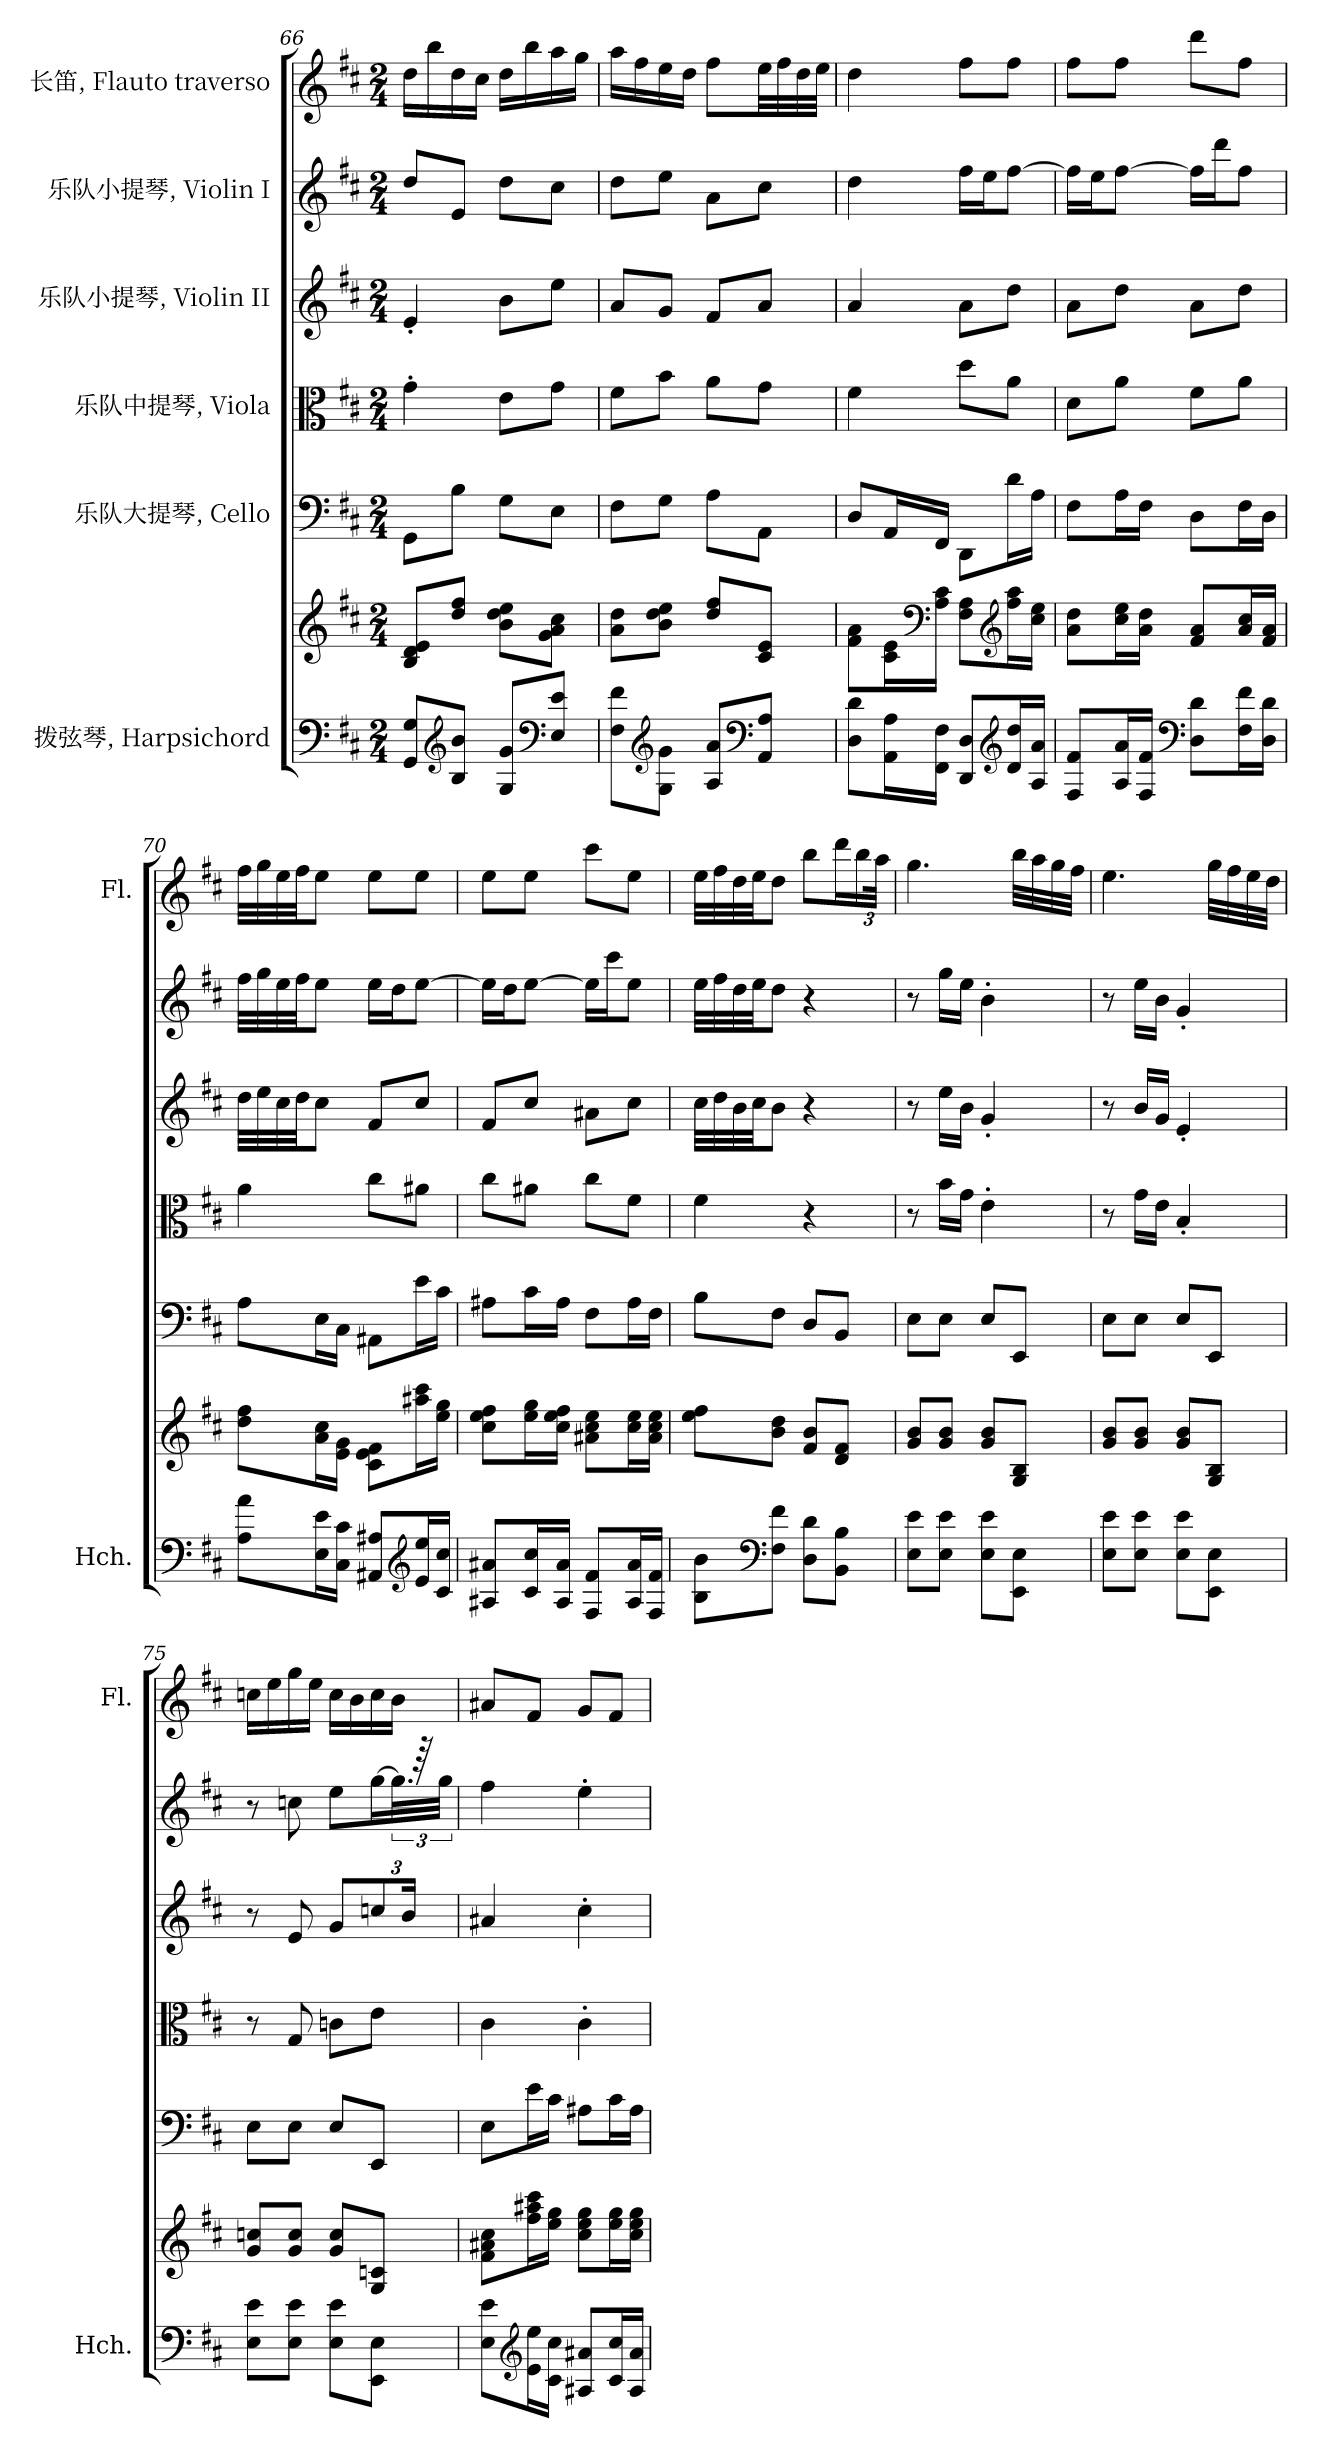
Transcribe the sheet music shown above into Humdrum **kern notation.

**kern	**kern	**kern	**kern	**kern	**kern	**kern
*part6	*part6	*part5	*part4	*part3	*part2	*part1
*staff7	*staff6	*staff5	*staff4	*staff3	*staff2	*staff1
*I"拨弦琴, Harpsichord	*	*I"乐队大提琴, Cello	*I"乐队中提琴, Viola	*I"乐队小提琴, Violin II	*I"乐队小提琴, Violin I	*I"长笛, Flauto traverso
*I'Hch.	*	*	*	*	*	*I'Fl.
!!LO:PB:g=z
*clefF4	*clefG2	*clefF4	*clefC3	*clefG2	*clefG2	*clefG2
*k[f#c#]	*k[f#c#]	*k[f#c#]	*k[f#c#]	*k[f#c#]	*k[f#c#]	*k[f#c#]
*M2/4	*M2/4	*M2/4	*M2/4	*M2/4	*M2/4	*M2/4
=66	=66	=66	=66	=66	=66	=66
8GG/ 8G/L	8B/ 8d/ 8e/L	8GG\L	4g'\	4e'/	8dd/L	16dd\LL
.	.	.	.	.	.	16bb\
*clefG2	*	*	*	*	*	*
8B/ 8b/J	8dd/ 8ff#/J	8B\J	.	.	8e/J	16dd\
.	.	.	.	.	.	16cc#\JJ
8G/ 8g/L	8b\ 8dd\ 8ee\L	8G\L	8e\L	8b\L	8dd\L	16dd\LL
.	.	.	.	.	.	16bb\
*clefF4	*	*	*	*	*	*
8E/ 8e/J	8g\ 8a\ 8cc#\J	8E\J	8g\J	8ee\J	8cc#\J	16aa\
.	.	.	.	.	.	16gg\JJ
=67	=67	=67	=67	=67	=67	=67
8F#\ 8f#\L	8a\ 8dd\L	8F#\L	8f#\L	8a/L	8dd\L	16aa\LL
.	.	.	.	.	.	16ff#\
*clefG2	*	*	*	*	*	*
8G\ 8g\J	8b\ 8dd\ 8ee\J	8G\J	8b\J	8g/J	8ee\J	16ee\
.	.	.	.	.	.	16dd\JJ
8A/ 8a/L	8dd/ 8ff#/L	8A\L	8a\L	8f#/L	8a\L	8ff#\L
*clefF4	*	*	*	*	*	*
8AA/ 8A/J	8c#/ 8e/J	8AA\J	8g\J	8a/J	8cc#\J	32ee\LL
.	.	.	.	.	.	32ff#\
.	.	.	.	.	.	32dd\
.	.	.	.	.	.	32ee\JJJ
=68	=68	=68	=68	=68	=68	=68
8D\ 8d\L	8f#\ 8a\L	8D/L	4f#\	4a/	4dd\	4dd\
16AA\ 16A\L	16c#\ 16e\L	16AA/L	.	.	.	.
*	*clefF4	*	*	*	*	*
16FF#\ 16F#\JJ	16A\ 16c#\JJ	16FF#/JJ	.	.	.	.
8DD/ 8D/L	8F#\ 8A\L	8DD\L	8dd\L	8a\L	16ff#\LL	8ff#\L
.	.	.	.	.	16ee\J	.
*clefG2	*clefG2	*	*	*	*	*
16d/ 16dd/L	16ff#\ 16aa\L	16d\L	8a\J	8dd\J	[8ff#\J	8ff#\J
16A/ 16a/JJ	16cc#\ 16ee\JJ	16A\JJ	.	.	.	.
!!LO:PB:g=z
=69	=69	=69	=69	=69	=69	=69
8F#/ 8f#/L	8a\ 8dd\L	8F#\L	8d\L	8a\L	16ff#\LL]	8ff#\L
.	.	.	.	.	16ee\J	.
16A/ 16a/L	16cc#\ 16ee\L	16A\L	8a\J	8dd\J	[8ff#\J	8ff#\J
16F#/ 16f#/JJ	16a\ 16dd\JJ	16F#\JJ	.	.	.	.
*clefF4	*	*	*	*	*	*
8D\ 8d\L	8f#/ 8a/L	8D\L	8f#\L	8a\L	16ff#\LL]	8ddd\L
.	.	.	.	.	16ddd\J	.
16F#\ 16f#\L	16a/ 16cc#/L	16F#\L	8a\J	8dd\J	8ff#\J	8ff#\J
16D\ 16d\JJ	16f#/ 16a/JJ	16D\JJ	.	.	.	.
=70	=70	=70	=70	=70	=70	=70
8A\ 8a\L	8dd\ 8ff#\L	8A\L	4a\	32dd\LLL	32ff#\LLL	32ff#\LLL
.	.	.	.	32ee\	32gg\	32gg\
.	.	.	.	32cc#\	32ee\	32ee\
.	.	.	.	32dd\JJ	32ff#\JJ	32ff#\JJ
16E\ 16e\L	16a\ 16cc#\L	16E\L	.	8cc#\J	8ee\J	8ee\J
16C#\ 16c#\JJ	16e\ 16g\JJ	16C#\JJ	.	.	.	.
8AA#X/ 8A#X/L	8c#\ 8e\ 8f#\L	8AA#X\L	8cc#\L	8f#/L	16ee\LL	8ee\L
.	.	.	.	.	16dd\J	.
*clefG2	*	*	*	*	*	*
16e/ 16ee/L	16aa#X\ 16ccc#\L	16e\L	8a#X\J	8cc#/J	[8ee\J	8ee\J
16c#/ 16cc#/JJ	16ee\ 16gg\JJ	16c#\JJ	.	.	.	.
=71	=71	=71	=71	=71	=71	=71
8A#X/ 8a#X/L	8cc#\ 8ee\ 8ff#\L	8A#X\L	8cc#\L	8f#/L	16ee\LL]	8ee\L
.	.	.	.	.	16dd\J	.
16c#/ 16cc#/L	16ee\ 16gg\L	16c#\L	8a#X\J	8cc#/J	[8ee\J	8ee\J
16A#/ 16a#/JJ	16cc#\ 16ee\ 16ff#\JJ	16A#\JJ	.	.	.	.
8F#/ 8f#/L	8a#X\ 8cc#\ 8ee\L	8F#\L	8cc#\L	8a#X\L	16ee\LL]	8ccc#\L
.	.	.	.	.	16ccc#\J	.
16A#/ 16a#/L	16cc#\ 16ee\L	16A#\L	8f#\J	8cc#\J	8ee\J	8ee\J
16F#/ 16f#/JJ	16a#\ 16cc#\ 16ee\JJ	16F#\JJ	.	.	.	.
!!LO:PB:g=z
=72	=72	=72	=72	=72	=72	=72
8B\ 8b\L	8ee\ 8ff#\L	8B\L	4f#\	32cc#\LLL	32ee\LLL	32ee\LLL
.	.	.	.	32dd\	32ff#\	32ff#\
.	.	.	.	32b\	32dd\	32dd\
.	.	.	.	32cc#\JJ	32ee\JJ	32ee\JJ
*clefF4	*	*	*	*	*	*
8F#\ 8f#\J	8b\ 8dd\J	8F#\J	.	8b\J	8dd\J	8dd\J
8D\ 8d\L	8f#/ 8b/L	8D/L	4r	4r	4r	8bb\L
8BB\ 8B\J	8d/ 8f#/J	8BB/J	.	.	.	16ddd\L
*	*	*	*	*	*	*Xbrackettup
.	.	.	.	.	.	24bb\
.	.	.	.	.	.	48aa\JJk
=73	=73	=73	=73	=73	=73	=73
8E\ 8e\L	8g/ 8b/L	8E\L	8r	8r	8r	4.gg\
8E\ 8e\J	8g/ 8b/J	8E\J	16b\LL	16ee\LL	16gg\LL	.
.	.	.	16g\JJ	16b\JJ	16ee\JJ	.
8E\ 8e\L	8g/ 8b/L	8E/L	4e'\	4g'/	4b'\	.
8EE\ 8E\J	8G/ 8B/J	8EE/J	.	.	.	32bb\LLL
.	.	.	.	.	.	32aa\
.	.	.	.	.	.	32gg\
.	.	.	.	.	.	32ff#\JJJ
=74	=74	=74	=74	=74	=74	=74
8E\ 8e\L	8g/ 8b/L	8E\L	8r	8r	8r	4.ee\
8E\ 8e\J	8g/ 8b/J	8E\J	16g\LL	16b/LL	16ee\LL	.
.	.	.	16e\JJ	16g/JJ	16b\JJ	.
8E\ 8e\L	8g/ 8b/L	8E/L	4B'/	4e'/	4g'/	.
8EE\ 8E\J	8G/ 8B/J	8EE/J	.	.	.	32gg\LLL
.	.	.	.	.	.	32ff#\
.	.	.	.	.	.	32ee\
.	.	.	.	.	.	32dd\JJJ
=75	=75	=75	=75	=75	=75	=75
8E\ 8e\L	8g/ 8ccn/L	8E\L	8r	8r	8r	16ccn\LL
.	.	.	.	.	.	16ee\
8E\ 8e\J	8g/ 8cc/J	8E\J	8G/	8e/	8ccn\	16gg\
.	.	.	.	.	.	16ee\JJ
8E\ 8e\L	8g/ 8cc/L	8E/L	8cn\L	8g/L	8ee\L	16cc\LL
.	.	.	.	.	.	16b\
*	*	*	*	*Xbrackettup	*	*
8EE\ 8E\J	8G/ 8cn/J	8EE/J	8e\J	12ccn/	[16gg\L	16cc\
.	.	.	.	.	48.gg\JJk]	16b\JJ
.	.	.	.	24b/Jk	.	.
.	.	.	.	.	96r	.
.	.	.	.	.	48gg\	.
!!LO:PB:g=z
=76	=76	=76	=76	=76	=76	=76
8E\ 8e\L	8f#\ 8a#X\ 8cc#\L	8E\L	4c#\	4a#X/	4ff#\	8a#X/L
*clefG2	*	*	*	*	*	*
16e\ 16ee\L	16ff#\ 16aa#X\ 16ccc#\L	16e\L	.	.	.	8f#/J
16c#\ 16cc#\JJ	16ee\ 16gg\JJ	16c#\JJ	.	.	.	.
8A#X/ 8a#X/L	8cc#\ 8ee\ 8gg\L	8A#X\L	4c#'\	4cc#'\	4ee'\	8g/L
16c#/ 16cc#/L	16ee\ 16gg\L	16c#\L	.	.	.	8f#/J
16A#/ 16a#/JJ	16cc#\ 16ee\ 16gg\JJ	16A#\JJ	.	.	.	.
=	=	=	=	=	=	=
*-	*-	*-	*-	*-	*-	*-
